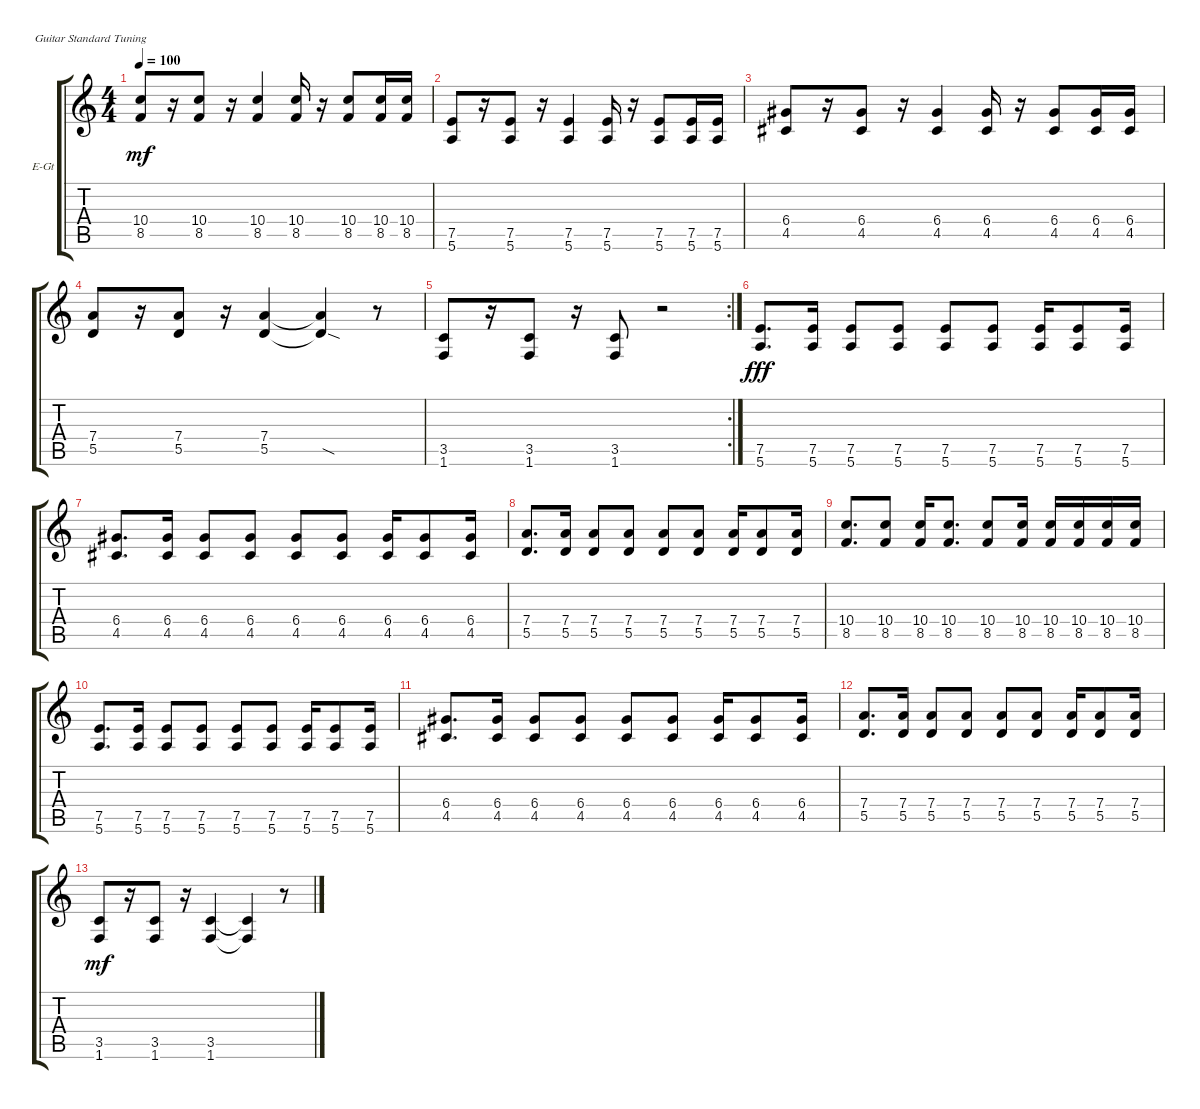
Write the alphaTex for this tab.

\defaultSystemsLayout 4
\bracketExtendMode groupsimilarinstruments
\firstSystemTrackNameOrientation horizontal
\otherSystemsTrackNameOrientation horizontal
\track ("R-Gt" "E-Gt") {instrument distortionguitar}
\staff {score tabs}
\tuning (E4 B3 G3 D3 A2 E2)
\ts (4 4)
\tempo 100
\clef g2
\ks c
(8.5 10.4).8{dy mf} r.16 (8.5 10.4).8 r.16 (8.5 10.4).4 (8.5 10.4).16 r.16 (8.5 10.4).8 (8.5 10.4).16 (8.5 10.4).16 |
(5.6 7.5).8 r.16 (5.6 7.5).8 r.16 (5.6 7.5).4 (5.6 7.5).16 r.16 (5.6 7.5).8 (5.6 7.5).16 (5.6 7.5).16 |
(4.5 6.4).8 r.16 (4.5 6.4).8 r.16 (4.5 6.4).4 (4.5 6.4).16 r.16 (4.5 6.4).8 (4.5 6.4).16 (4.5 6.4).16 |
(5.5 7.4).8 r.16 (5.5 7.4).8 r.16 (5.5 7.4).4 (5.5{sod t} 7.4{t}).4 r.8 |
\rc 2
(3.5 1.6).8 r.16 (1.6 3.5).8 r.16 (1.6 3.5).8 r.2 |
(5.6 7.5).8{d dy fff} (5.6 7.5).16 (5.6 7.5).8 (5.6 7.5).8 (5.6 7.5).8 (5.6 7.5).8 (5.6 7.5).16 (5.6 7.5).8 (5.6 7.5).16 |
(4.5 6.4).8{d} (4.5 6.4).16 (4.5 6.4).8 (4.5 6.4).8 (4.5 6.4).8 (4.5 6.4).8 (4.5 6.4).16 (4.5 6.4).8 (4.5 6.4).16 |
(5.5 7.4).8{d} (5.5 7.4).16 (5.5 7.4).8 (5.5 7.4).8 (5.5 7.4).8 (5.5 7.4).8 (5.5 7.4).16 (5.5 7.4).8 (5.5 7.4).16 |
(8.5 10.4).8{d} (8.5 10.4).8 (8.5 10.4).16 (8.5 10.4).8{d} (8.5 10.4).8 (8.5 10.4).16 (8.5 10.4).16 (8.5 10.4).16 (8.5 10.4).16 (8.5 10.4).16 |
(5.6 7.5).8{d} (5.6 7.5).16 (5.6 7.5).8 (5.6 7.5).8 (5.6 7.5).8 (5.6 7.5).8 (5.6 7.5).16 (5.6 7.5).8 (5.6 7.5).16 |
(4.5 6.4).8{d} (4.5 6.4).16 (4.5 6.4).8 (4.5 6.4).8 (4.5 6.4).8 (4.5 6.4).8 (4.5 6.4).16 (4.5 6.4).8 (4.5 6.4).16 |
(5.5 7.4).8{d} (5.5 7.4).16 (5.5 7.4).8 (5.5 7.4).8 (5.5 7.4).8 (5.5 7.4).8 (5.5 7.4).16 (5.5 7.4).8 (5.5 7.4).16 |
(3.5 1.6).8{dy mf} r.16 (1.6 3.5).8 r.16 (1.6 3.5).4 (1.6{t} 3.5{t}).4 r.8
